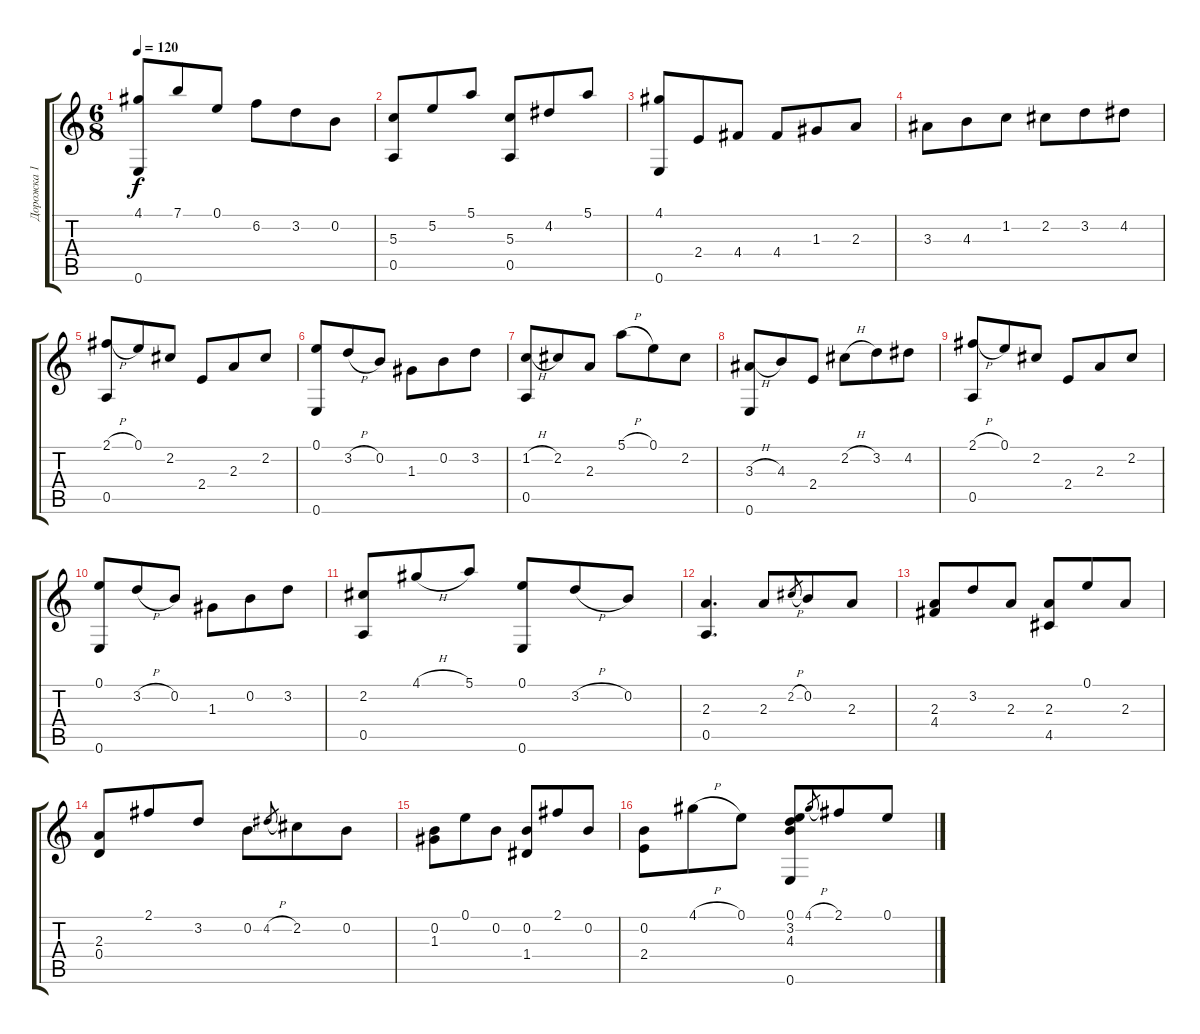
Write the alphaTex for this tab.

\track ("Дорожка 1" "Дорожка 1") {instrument acousticguitarnylon}
\staff {score tabs}
\tuning (E4 B3 G3 D3 A2 E2) {hide}
\ts (6 8)
\tempo 120
\clef g2
\ks c
(4.1 0.6).8{dy f} 7.1.8 0.1.8 6.2.8 3.2.8 0.2.8 |
(5.3 0.5).8 5.2.8 5.1.8 (5.3 0.5).8 4.2.8 5.1.8 |
(4.1 0.6).8 2.4.8 4.4.8 4.4.8 1.3.8 2.3.8 |
3.3.8 4.3.8 1.2.8 2.2.8 3.2.8 4.2.8 |
(2.1{h} 0.5).8 0.1.8 2.2.8 2.4.8 2.3.8 2.2.8 |
(0.1 0.6).8 3.2{h}.8 0.2.8 1.3.8 0.2.8 3.2.8 |
(1.2{h} 0.5).8 2.2.8 2.3.8 5.1{h}.8 0.1.8 2.2.8 |
(3.3{h} 0.6).8 4.3.8 2.4.8 2.2{h}.8 3.2.8 4.2.8 |
(2.1{h} 0.5).8 0.1.8 2.2.8 2.4.8 2.3.8 2.2.8 |
(0.1 0.6).8 3.2{h}.8 0.2.8 1.3.8 0.2.8 3.2.8 |
(2.2 0.5).8 4.1{h}.8 5.1.8 (0.1 0.6).8 3.2{h}.8 0.2.8 |
(2.3 0.5).4{d} 2.3.8 2.2{h}.8{gr} 0.2.8 2.3.8 |
(2.3 4.4).8 3.2.8 2.3.8 (2.3 4.5).8 0.1.8 2.3.8 |
(2.3 0.4).8 2.1.8 3.2.8 0.2.8 4.2{h}.8{gr} 2.2.8 0.2.8 |
(0.2 1.3).8 0.1.8 0.2.8 (0.2 1.4).8 2.1.8 0.2.8 |
(0.2 2.4).8 4.1{h}.8 0.1.8 (0.1 3.2 4.3 0.6).8 4.1{h}.8{gr} 2.1.8 0.1.8
